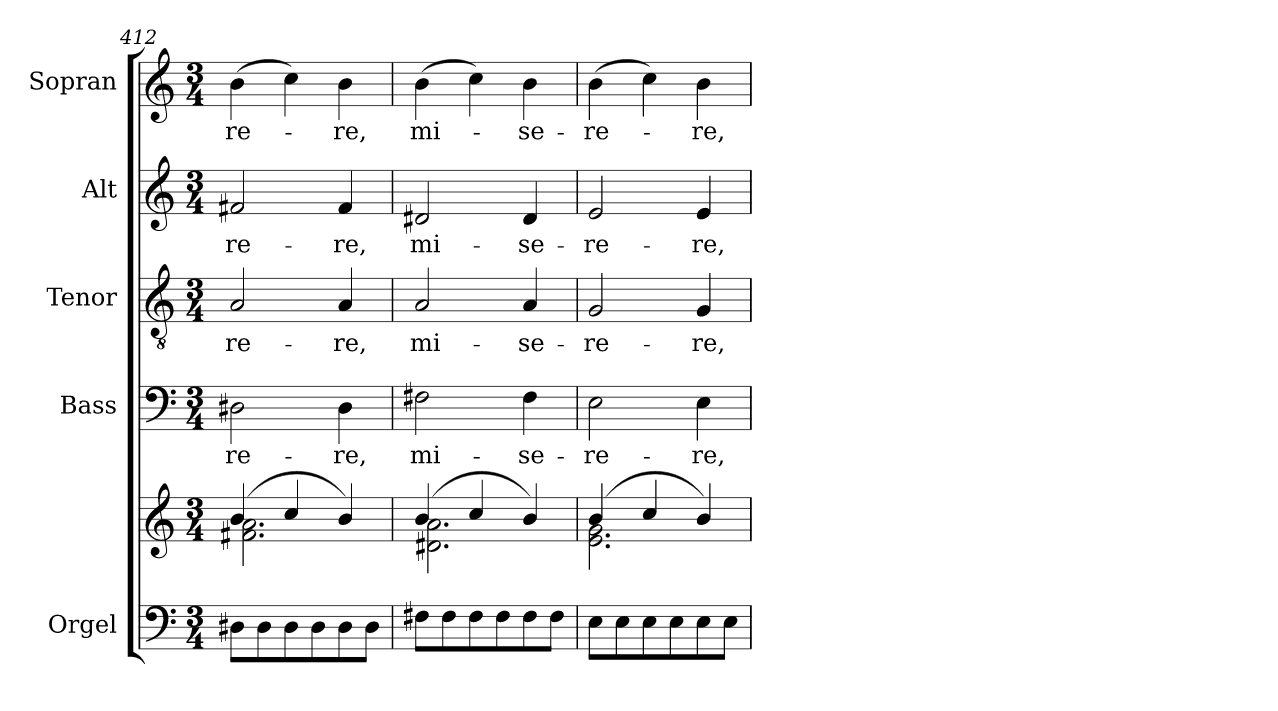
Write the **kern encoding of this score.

**kern	**kern	**kern	**text	**kern	**text	**kern	**text	**kern	**text
*part5	*part5	*part4	*part4	*part3	*part3	*part2	*part2	*part1	*part1
*staff6	*staff5	*staff4	*staff4	*staff3	*staff3	*staff2	*staff2	*staff1	*staff1
*I"Orgel	*	*I"Bass	*	*I"Tenor	*	*I"Alt	*	*I"Sopran	*
*I'Org.	*	*I'B.	*	*I'T.	*	*I'A.	*	*I'S.	*
*clefF4	*clefG2	*clefF4	*	*clefGv2	*	*clefG2	*	*clefG2	*
*k[]	*k[]	*k[]	*	*k[]	*	*k[]	*	*k[]	*
*C:	*C:	*C:	*	*C:	*	*C:	*	*C:	*
*M3/4	*M3/4	*M3/4	*	*M3/4	*	*M3/4	*	*M3/4	*
=412	=412	=412	=412	=412	=412	=412	=412	=412	=412
*	*^	*	*	*	*	*	*	*	*
!	!	!	!	!LO:LY:b	!	!LO:LY:b	!	!LO:LY:b	!	!LO:LY:b
8D#X\L	(4b/	2.f#X\ 2.a\	2D#X\	-re-	2A/	-re-	2f#X/	-re-	(>4b\	-re-
8D#\	.	.	.	.	.	.	.	.	.	.
8D#\	4cc/	.	.	.	.	.	.	.	4cc\)	.
8D#\	.	.	.	.	.	.	.	.	.	.
!	!	!	!	!LO:LY:b	!	!LO:LY:b	!	!LO:LY:b	!	!LO:LY:b
8D#\	4b/)	.	4D#\	-re,	4A/	-re,	4f#/	-re,	4b\	-re,
8D#\J	.	.	.	.	.	.	.	.	.	.
!!LO:PB:g=z
=413	=413	=413	=413	=413	=413	=413	=413	=413	=413	=413
!	!	!	!	!LO:LY:b	!	!LO:LY:b	!	!LO:LY:b	!	!LO:LY:b
8F#X\L	(4b/	2.d#X\ 2.a\	2F#X\	mi-	2A/	mi-	2d#X/	mi-	(>4b\	mi-
8F#\	.	.	.	.	.	.	.	.	.	.
8F#\	4cc/	.	.	.	.	.	.	.	4cc\)	.
8F#\	.	.	.	.	.	.	.	.	.	.
!	!	!	!	!LO:LY:b	!	!LO:LY:b	!	!LO:LY:b	!	!LO:LY:b
8F#\	4b/)	.	4F#\	-se-	4A/	-se-	4d#/	-se-	4b\	-se-
8F#\J	.	.	.	.	.	.	.	.	.	.
=414	=414	=414	=414	=414	=414	=414	=414	=414	=414	=414
!	!	!	!	!LO:LY:b	!	!LO:LY:b	!	!LO:LY:b	!	!LO:LY:b
8E\L	(4b/	2.e\ 2.g\	2E\	-re-	2G/	-re-	2e/	-re-	(>4b\	-re-
8E\	.	.	.	.	.	.	.	.	.	.
8E\	4cc/	.	.	.	.	.	.	.	4cc\)	.
8E\	.	.	.	.	.	.	.	.	.	.
!	!	!	!	!LO:LY:b	!	!LO:LY:b	!	!LO:LY:b	!	!LO:LY:b
8E\	4b/)	.	4E\	-re,	4G/	-re,	4e/	-re,	4b\	-re,
8E\J	.	.	.	.	.	.	.	.	.	.
*	*v	*v	*	*	*	*	*	*	*	*
=	=	=	=	=	=	=	=	=	=
*-	*-	*-	*-	*-	*-	*-	*-	*-	*-
